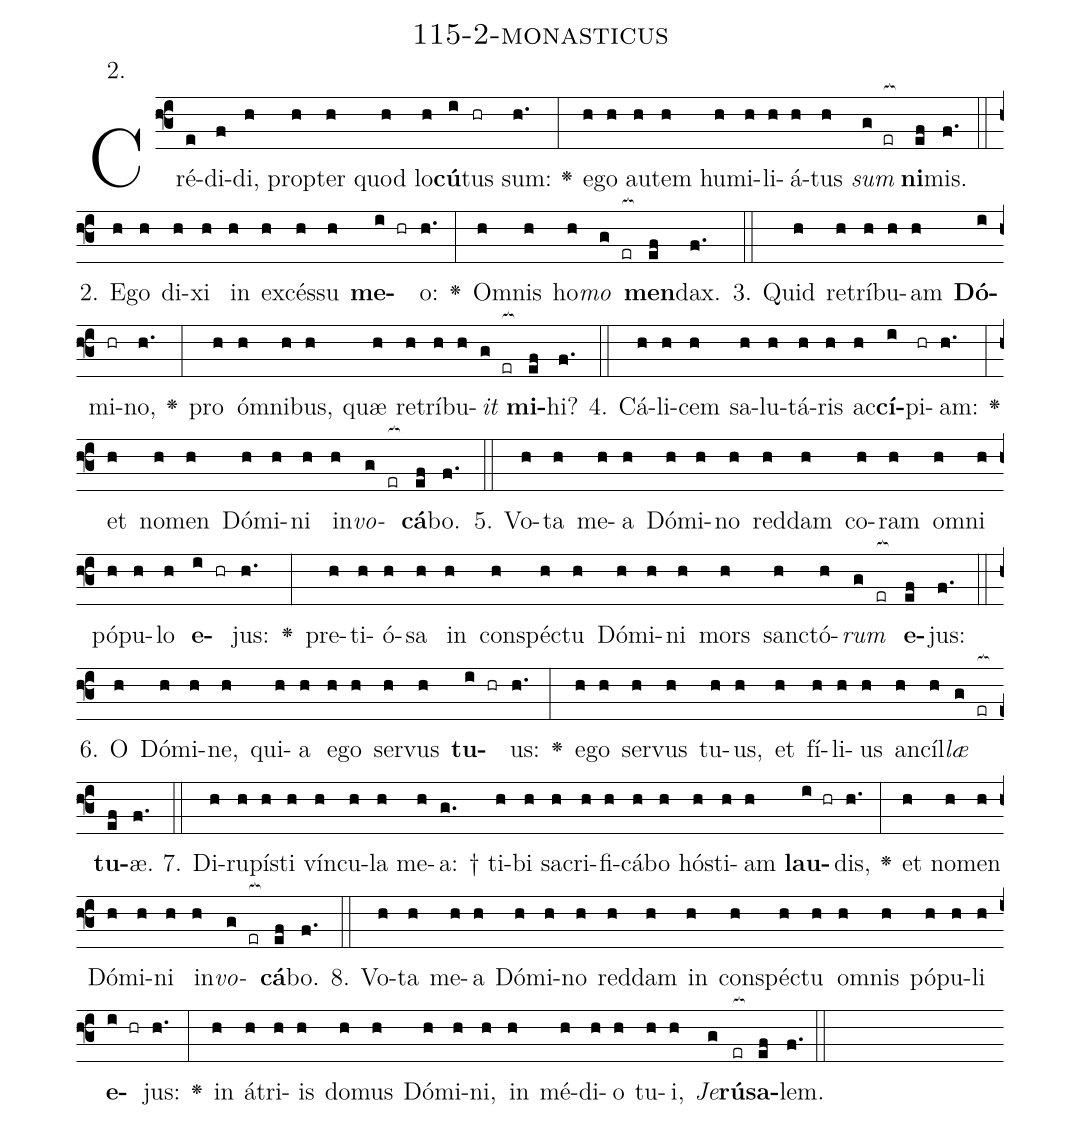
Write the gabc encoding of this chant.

name: 115-2-monasticus;
annotation: 2.;
%%
(f3)Cré(e)di(f)di,(h) prop(h)ter(h) quod(h) lo(h)<b>cú</b>(i)tus(hr) sum:(h.) <v>\greheightstar</v>(:) e(h)go(h) au(h)tem(h) hu(h)mi(h)li(h)á(h)tus(h) <i>sum</i>(g er[ocb:1{]) <b>ni</b>(ef[ocb:0}])mis.(f.) (::)
2. E(h)go(h) di(h)xi(h) in(h) ex(h)cés(h)su(h) <b>me</b>(i hr)o:(h.) <v>\greheightstar</v>(:) Om(h)nis(h) ho(h)<i>mo</i>(g er[ocb:1{]) <b>men</b>(ef[ocb:0}])dax.(f.) (::)
3. Quid(h) re(h)trí(h)bu(h)am(h) <b>Dó</b>(i)mi(hr)no,(h.) <v>\greheightstar</v>(:) pro(h) óm(h)ni(h)bus,(h) quæ(h) re(h)trí(h)bu(h)<i>it</i>(g er[ocb:1{]) <b>mi</b>(ef[ocb:0}])hi?(f.) (::)
4. Cá(h)li(h)cem(h) sa(h)lu(h)tá(h)ris(h) ac(h)<b>cí</b>(i)pi(hr)am:(h.) <v>\greheightstar</v>(:) et(h) no(h)men(h) Dó(h)mi(h)ni(h) in(h)<i>vo</i>(g er[ocb:1{])<b>cá</b>(ef[ocb:0}])bo.(f.) (::)
5. Vo(h)ta(h) me(h)a(h) Dó(h)mi(h)no(h) red(h)dam(h) co(h)ram(h) om(h)ni(h) pó(h)pu(h)lo(h) <b>e</b>(i hr)jus:(h.) <v>\greheightstar</v>(:) pre(h)ti(h)ó(h)sa(h) in(h) con(h)spéc(h)tu(h) Dó(h)mi(h)ni(h) mors(h) sanc(h)tó(h)<i>rum</i>(g er[ocb:1{]) <b>e</b>(ef[ocb:0}])jus:(f.) (::)
6. O(h) Dó(h)mi(h)ne,(h) qui(h)a(h) e(h)go(h) ser(h)vus(h) <b>tu</b>(i hr)us:(h.) <v>\greheightstar</v>(:) e(h)go(h) ser(h)vus(h) tu(h)us,(h) et(h) fí(h)li(h)us(h) an(h)cíl(h)<i>læ</i>(g er[ocb:1{]) <b>tu</b>(ef[ocb:0}])æ.(f.) (::)
7. Di(h)ru(h)pís(h)ti(h) vín(h)cu(h)la(h) me(h)a: †(g.) ti(h)bi(h) sa(h)cri(h)fi(h)cá(h)bo(h) hós(h)ti(h)am(h) <b>lau</b>(i hr)dis,(h.) <v>\greheightstar</v>(:) et(h) no(h)men(h) Dó(h)mi(h)ni(h) in(h)<i>vo</i>(g er[ocb:1{])<b>cá</b>(ef[ocb:0}])bo.(f.) (::)
8. Vo(h)ta(h) me(h)a(h) Dó(h)mi(h)no(h) red(h)dam(h) in(h) con(h)spéc(h)tu(h) om(h)nis(h) pó(h)pu(h)li(h) <b>e</b>(i hr)jus:(h.) <v>\greheightstar</v>(:) in(h) á(h)tri(h)is(h) do(h)mus(h) Dó(h)mi(h)ni,(h) in(h) mé(h)di(h)o(h) tu(h)i,(h) <i>Je</i>(g)<b>rú</b>(er[ocb:1{])<b>sa</b>(ef[ocb:0}])lem.(f.) (::)
